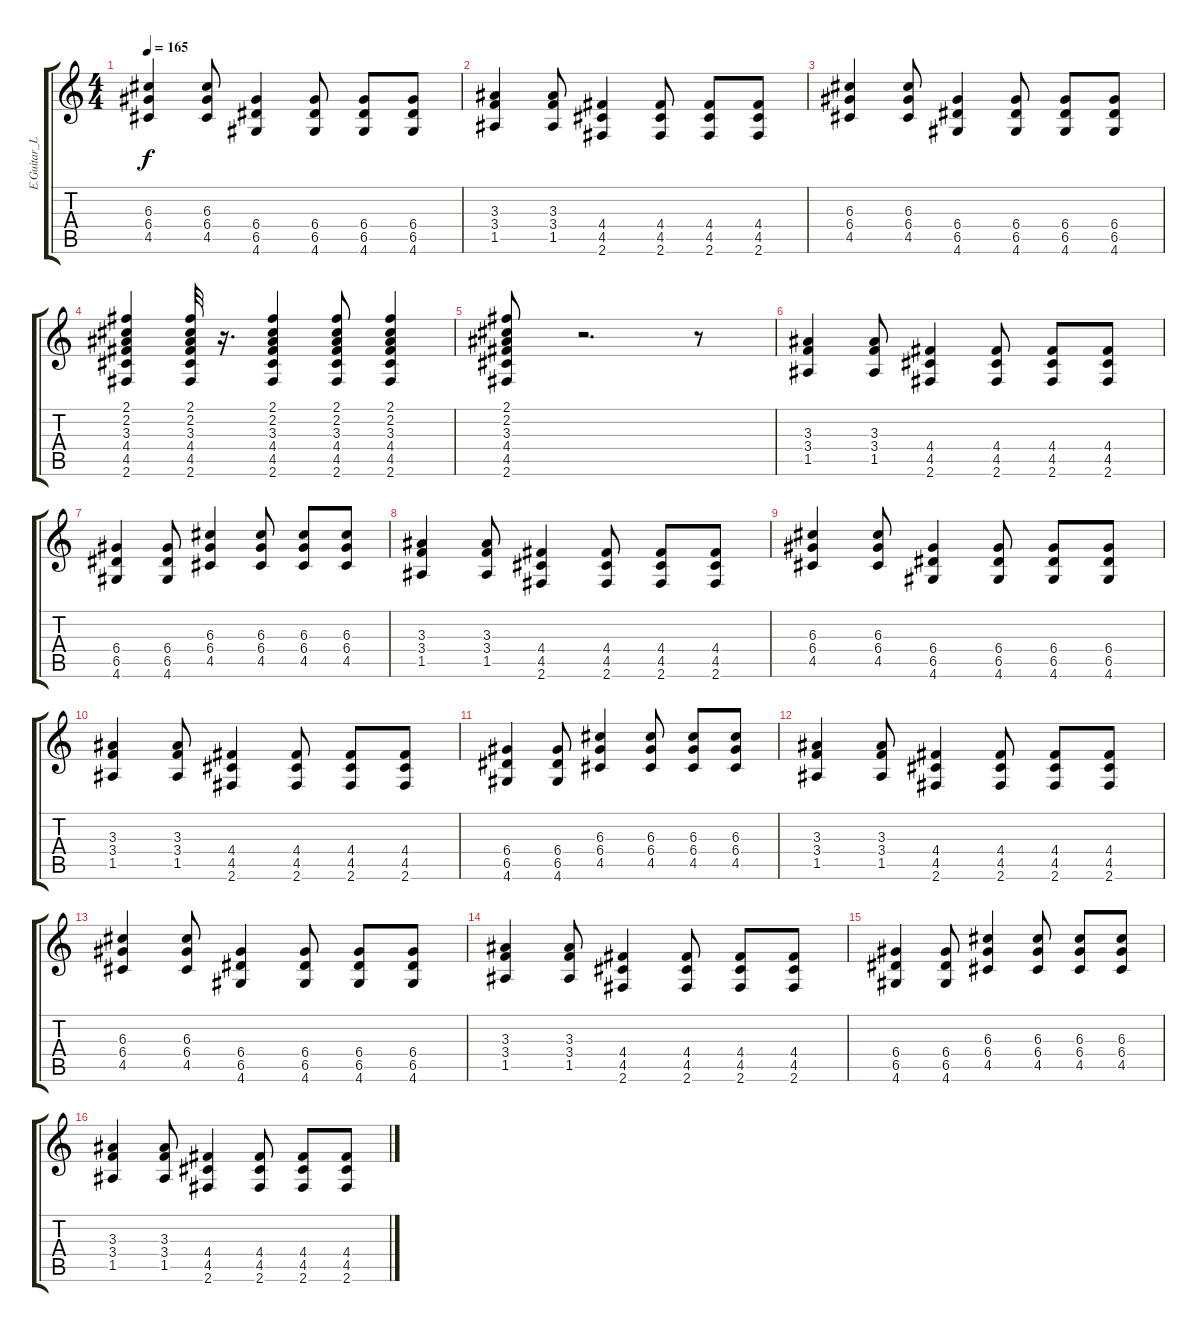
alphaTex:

\track ("E.Guitar_L" "E.Guitar_L") {instrument distortionguitar}
\staff {score tabs}
\tuning (E4 B3 G3 D3 A2 E2) {hide}
\ts (4 4)
\tempo 165
\clef g2
\ks c
(6.3 6.4 4.5).4{dy f} (6.3 6.4 4.5).8 (6.4 6.5 4.6).4 (6.4 6.5 4.6).8 (6.4 6.5 4.6).8 (6.4 6.5 4.6).8 |
(3.3 3.4 1.5).4 (3.3 3.4 1.5).8 (4.4 4.5 2.6).4 (4.4 4.5 2.6).8 (4.4 4.5 2.6).8 (4.4 4.5 2.6).8 |
(6.3 6.4 4.5).4 (6.3 6.4 4.5).8 (6.4 6.5 4.6).4 (6.4 6.5 4.6).8 (6.4 6.5 4.6).8 (6.4 6.5 4.6).8 |
(2.1 2.2 3.3 4.4 4.5 2.6).4 (2.1 2.2 3.3 4.4 4.5 2.6).32 r.16{d} (2.1 2.2 3.3 4.4 4.5 2.6).4 (2.1 2.2 3.3 4.4 4.5 2.6).8 (2.1 2.2 3.3 4.4 4.5 2.6).4 |
(2.1 2.2 3.3 4.4 4.5 2.6).8 r.2{d} r.8 |
(3.3 3.4 1.5).4 (3.3 3.4 1.5).8 (4.4 4.5 2.6).4 (4.4 4.5 2.6).8 (4.4 4.5 2.6).8 (4.4 4.5 2.6).8 |
(6.4 6.5 4.6).4 (6.4 6.5 4.6).8 (6.3 6.4 4.5).4 (6.3 6.4 4.5).8 (6.3 6.4 4.5).8 (6.3 6.4 4.5).8 |
(3.3 3.4 1.5).4 (3.3 3.4 1.5).8 (4.4 4.5 2.6).4 (4.4 4.5 2.6).8 (4.4 4.5 2.6).8 (4.4 4.5 2.6).8 |
(6.3 6.4 4.5).4 (6.3 6.4 4.5).8 (6.4 6.5 4.6).4 (6.4 6.5 4.6).8 (6.4 6.5 4.6).8 (6.4 6.5 4.6).8 |
(3.3 3.4 1.5).4 (3.3 3.4 1.5).8 (4.4 4.5 2.6).4 (4.4 4.5 2.6).8 (4.4 4.5 2.6).8 (4.4 4.5 2.6).8 |
(6.4 6.5 4.6).4 (6.4 6.5 4.6).8 (6.3 6.4 4.5).4 (6.3 6.4 4.5).8 (6.3 6.4 4.5).8 (6.3 6.4 4.5).8 |
(3.3 3.4 1.5).4 (3.3 3.4 1.5).8 (4.4 4.5 2.6).4 (4.4 4.5 2.6).8 (4.4 4.5 2.6).8 (4.4 4.5 2.6).8 |
(6.3 6.4 4.5).4 (6.3 6.4 4.5).8 (6.4 6.5 4.6).4 (6.4 6.5 4.6).8 (6.4 6.5 4.6).8 (6.4 6.5 4.6).8 |
(3.3 3.4 1.5).4 (3.3 3.4 1.5).8 (4.4 4.5 2.6).4 (4.4 4.5 2.6).8 (4.4 4.5 2.6).8 (4.4 4.5 2.6).8 |
(6.4 6.5 4.6).4 (6.4 6.5 4.6).8 (6.3 6.4 4.5).4 (6.3 6.4 4.5).8 (6.3 6.4 4.5).8 (6.3 6.4 4.5).8 |
(3.3 3.4 1.5).4 (3.3 3.4 1.5).8 (4.4 4.5 2.6).4 (4.4 4.5 2.6).8 (4.4 4.5 2.6).8 (4.4 4.5 2.6).8
